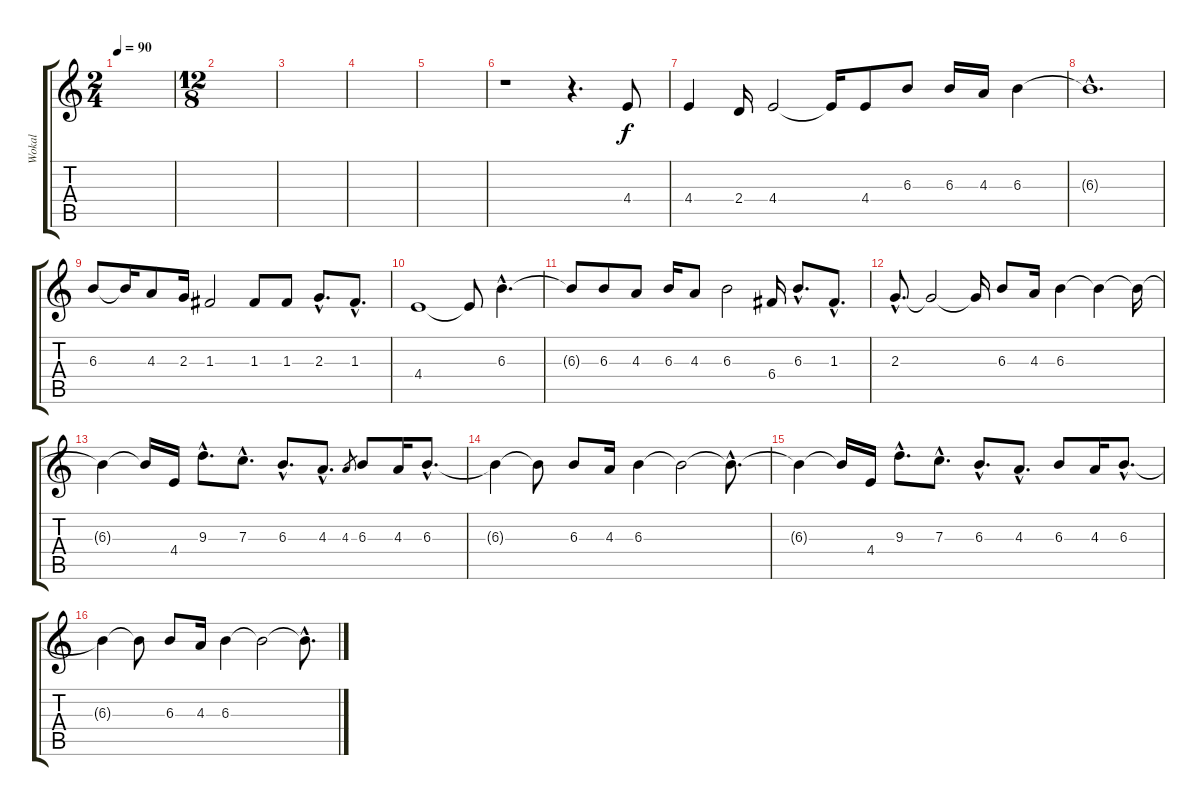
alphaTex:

\track ("Wokal" "Wokal") {instrument electricbassfinger}
\staff {score tabs}
\tuning (D4 A3 F3 C3 G2 C2) {hide}
\ts (2 4)
\tempo 90
\clef g2
\ks c
|
\ts (12 8)
|
|
|
|
r.1 r.4{d} 4.4.8 |
4.4.4 2.4.16 4.4.2 4.4{t}.16 4.4.8 6.3.8 6.3.16 4.3.16 6.3.4 |
6.3{hac t}.1{d} |
6.3.8 6.3{t}.16 4.3.8 2.3.16 1.3.2 1.3.8 1.3.8 2.3{hac}.8{d} 1.3{hac}.8{d} |
4.4.1 4.4{t}.8 6.3{hac}.4{d} |
6.3{t}.8 6.3.8 4.3.8 6.3.16 4.3.8 6.3.2 6.4.16 6.3{hac}.8{d} 1.3{hac}.8{d} |
2.3{hac}.8{d} 2.3{t}.2 2.3{t}.16 6.3.8 4.3.16 6.3.4 6.3{t}.4 6.3{t}.16 |
6.3{t}.4 6.3{t}.16 4.4.16 9.3{hac}.8{d} 7.3{hac}.8{d} 6.3{hac}.8{d} 4.3{hac}.8{d} 4.3.8{gr} 6.3.8 4.3.16 6.3{hac}.8{d} |
6.3{t}.4 6.3{t}.8 6.3.8 4.3.16 6.3.4 6.3{t}.2 6.3{hac t}.8{d} |
6.3{t}.4 6.3{t}.16 4.4.16 9.3{hac}.8{d} 7.3{hac}.8{d} 6.3{hac}.8{d} 4.3{hac}.8{d} 6.3.8 4.3.16 6.3{hac}.8{d} |
6.3{t}.4 6.3{t}.8 6.3.8 4.3.16 6.3.4 6.3{t}.2 6.3{hac t}.8{d}
